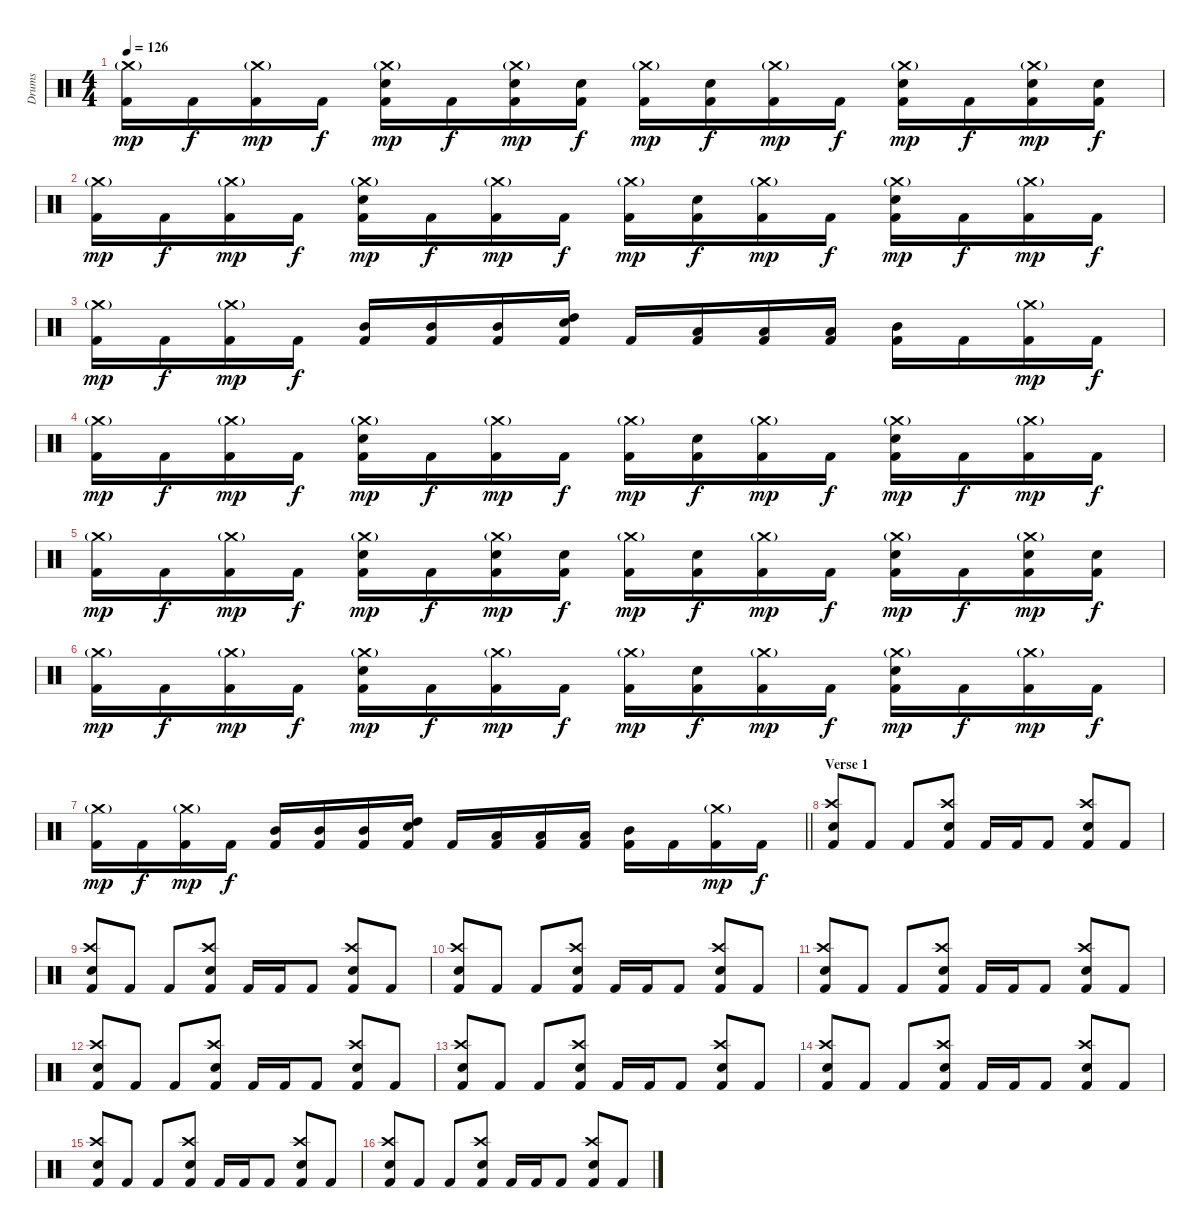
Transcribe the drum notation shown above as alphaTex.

\track ("Drums" "Drums") {instrument percussion}
\staff {score}
\articulation defaults
\ts (4 4)
\tempo 126
\clef neutral
\ks c
("Crash medium (hit)"{g} "Kick (hit) 2").16{dy mp} "Kick (hit) 2".16{dy f} ("Crash medium (hit)"{g} "Kick (hit) 2").16{dy mp} "Kick (hit) 2".16{dy f} ("Crash medium (hit)"{g} "Electric Snare (hit)" "Kick (hit) 2").16{dy mp} "Kick (hit) 2".16{dy f} ("Crash medium (hit)"{g} "Electric Snare (hit)" "Kick (hit) 2").16{dy mp} ("Electric Snare (hit)" "Kick (hit) 2").16{dy f} ("Crash medium (hit)"{g} "Kick (hit) 2").16{dy mp} ("Electric Snare (hit)" "Kick (hit) 2").16{dy f} ("Crash medium (hit)"{g} "Kick (hit) 2").16{dy mp} "Kick (hit) 2".16{dy f} ("Crash medium (hit)"{g} "Electric Snare (hit)" "Kick (hit) 2").16{dy mp} "Kick (hit) 2".16{dy f} ("Crash medium (hit)"{g} "Electric Snare (hit)" "Kick (hit) 2").16{dy mp} ("Electric Snare (hit)" "Kick (hit) 2").16{dy f} |
("Crash medium (hit)"{g} "Kick (hit) 2").16{dy mp} "Kick (hit) 2".16{dy f} ("Crash medium (hit)"{g} "Kick (hit) 2").16{dy mp} "Kick (hit) 2".16{dy f} ("Crash medium (hit)"{g} "Electric Snare (hit)" "Kick (hit) 2").16{dy mp} "Kick (hit) 2".16{dy f} ("Crash medium (hit)"{g} "Kick (hit) 2").16{dy mp} "Kick (hit) 2".16{dy f} ("Crash medium (hit)"{g} "Kick (hit) 2").16{dy mp} ("Electric Snare (hit)" "Kick (hit) 2").16{dy f} ("Crash medium (hit)"{g} "Kick (hit) 2").16{dy mp} "Kick (hit) 2".16{dy f} ("Crash medium (hit)"{g} "Electric Snare (hit)" "Kick (hit) 2").16{dy mp} "Kick (hit) 2".16{dy f} ("Crash medium (hit)"{g} "Kick (hit) 2").16{dy mp} "Kick (hit) 2".16{dy f} |
("Crash medium (hit)"{g} "Kick (hit) 2").16{dy mp} "Kick (hit) 2".16{dy f} ("Crash medium (hit)"{g} "Kick (hit) 2").16{dy mp} "Kick (hit) 2".16{dy f} ("Mid Tom (hit)" "Kick (hit) 2").16 ("Mid Tom (hit)" "Kick (hit) 2").16 ("Mid Tom (hit)" "Kick (hit) 2").16 ("Electric Snare (hit)" "High Tom (hit)" "Kick (hit) 2").16 "Kick (hit) 2".16 ("Low Tom (hit)" "Kick (hit) 2").16 ("Low Tom (hit)" "Kick (hit) 2").16 ("Low Tom (hit)" "Kick (hit) 2").16 ("Mid Tom (hit)" "Kick (hit) 2").16 "Kick (hit) 2".16 ("Crash medium (hit)"{g} "Kick (hit) 2").16{dy mp} "Kick (hit) 2".16{dy f} |
("Crash medium (hit)"{g} "Kick (hit) 2").16{dy mp} "Kick (hit) 2".16{dy f} ("Crash medium (hit)"{g} "Kick (hit) 2").16{dy mp} "Kick (hit) 2".16{dy f} ("Crash medium (hit)"{g} "Electric Snare (hit)" "Kick (hit) 2").16{dy mp} "Kick (hit) 2".16{dy f} ("Crash medium (hit)"{g} "Kick (hit) 2").16{dy mp} "Kick (hit) 2".16{dy f} ("Crash medium (hit)"{g} "Kick (hit) 2").16{dy mp} ("Electric Snare (hit)" "Kick (hit) 2").16{dy f} ("Crash medium (hit)"{g} "Kick (hit) 2").16{dy mp} "Kick (hit) 2".16{dy f} ("Crash medium (hit)"{g} "Electric Snare (hit)" "Kick (hit) 2").16{dy mp} "Kick (hit) 2".16{dy f} ("Crash medium (hit)"{g} "Kick (hit) 2").16{dy mp} "Kick (hit) 2".16{dy f} |
("Crash medium (hit)"{g} "Kick (hit) 2").16{dy mp} "Kick (hit) 2".16{dy f} ("Crash medium (hit)"{g} "Kick (hit) 2").16{dy mp} "Kick (hit) 2".16{dy f} ("Crash medium (hit)"{g} "Electric Snare (hit)" "Kick (hit) 2").16{dy mp} "Kick (hit) 2".16{dy f} ("Crash medium (hit)"{g} "Electric Snare (hit)" "Kick (hit) 2").16{dy mp} ("Electric Snare (hit)" "Kick (hit) 2").16{dy f} ("Crash medium (hit)"{g} "Kick (hit) 2").16{dy mp} ("Electric Snare (hit)" "Kick (hit) 2").16{dy f} ("Crash medium (hit)"{g} "Kick (hit) 2").16{dy mp} "Kick (hit) 2".16{dy f} ("Crash medium (hit)"{g} "Electric Snare (hit)" "Kick (hit) 2").16{dy mp} "Kick (hit) 2".16{dy f} ("Crash medium (hit)"{g} "Electric Snare (hit)" "Kick (hit) 2").16{dy mp} ("Electric Snare (hit)" "Kick (hit) 2").16{dy f} |
("Crash medium (hit)"{g} "Kick (hit) 2").16{dy mp} "Kick (hit) 2".16{dy f} ("Crash medium (hit)"{g} "Kick (hit) 2").16{dy mp} "Kick (hit) 2".16{dy f} ("Crash medium (hit)"{g} "Electric Snare (hit)" "Kick (hit) 2").16{dy mp} "Kick (hit) 2".16{dy f} ("Crash medium (hit)"{g} "Kick (hit) 2").16{dy mp} "Kick (hit) 2".16{dy f} ("Crash medium (hit)"{g} "Kick (hit) 2").16{dy mp} ("Electric Snare (hit)" "Kick (hit) 2").16{dy f} ("Crash medium (hit)"{g} "Kick (hit) 2").16{dy mp} "Kick (hit) 2".16{dy f} ("Crash medium (hit)"{g} "Electric Snare (hit)" "Kick (hit) 2").16{dy mp} "Kick (hit) 2".16{dy f} ("Crash medium (hit)"{g} "Kick (hit) 2").16{dy mp} "Kick (hit) 2".16{dy f} |
\barLineRight lightlight
("Crash medium (hit)"{g} "Kick (hit) 2").16{dy mp} "Kick (hit) 2".16{dy f} ("Crash medium (hit)"{g} "Kick (hit) 2").16{dy mp} "Kick (hit) 2".16{dy f} ("Mid Tom (hit)" "Kick (hit) 2").16 ("Mid Tom (hit)" "Kick (hit) 2").16 ("Mid Tom (hit)" "Kick (hit) 2").16 ("Electric Snare (hit)" "High Tom (hit)" "Kick (hit) 2").16 "Kick (hit) 2".16 ("Low Tom (hit)" "Kick (hit) 2").16 ("Low Tom (hit)" "Kick (hit) 2").16 ("Low Tom (hit)" "Kick (hit) 2").16 ("Mid Tom (hit)" "Kick (hit) 2").16 "Kick (hit) 2".16 ("Crash medium (hit)"{g} "Kick (hit) 2").16{dy mp} "Kick (hit) 2".16{dy f} |
\section ("" "Verse 1")
("Crash high (hit)" "Snare (hit) 2" "Kick (hit) 2").8 "Kick (hit) 2".8 "Kick (hit) 2".8 ("Crash high (hit)" "Snare (hit) 2" "Kick (hit) 2").8 "Kick (hit) 2".16 "Kick (hit) 2".16 "Kick (hit) 2".8 ("Crash high (hit)" "Snare (hit) 2" "Kick (hit) 2").8 "Kick (hit) 2".8 |
("Crash high (hit)" "Snare (hit) 2" "Kick (hit) 2").8 "Kick (hit) 2".8 "Kick (hit) 2".8 ("Crash high (hit)" "Snare (hit) 2" "Kick (hit) 2").8 "Kick (hit) 2".16 "Kick (hit) 2".16 "Kick (hit) 2".8 ("Crash high (hit)" "Snare (hit) 2" "Kick (hit) 2").8 "Kick (hit) 2".8 |
("Crash high (hit)" "Snare (hit) 2" "Kick (hit) 2").8 "Kick (hit) 2".8 "Kick (hit) 2".8 ("Crash high (hit)" "Snare (hit) 2" "Kick (hit) 2").8 "Kick (hit) 2".16 "Kick (hit) 2".16 "Kick (hit) 2".8 ("Crash high (hit)" "Snare (hit) 2" "Kick (hit) 2").8 "Kick (hit) 2".8 |
("Crash high (hit)" "Snare (hit) 2" "Kick (hit) 2").8 "Kick (hit) 2".8 "Kick (hit) 2".8 ("Crash high (hit)" "Snare (hit) 2" "Kick (hit) 2").8 "Kick (hit) 2".16 "Kick (hit) 2".16 "Kick (hit) 2".8 ("Crash high (hit)" "Snare (hit) 2" "Kick (hit) 2").8 "Kick (hit) 2".8 |
("Crash high (hit)" "Snare (hit) 2" "Kick (hit) 2").8 "Kick (hit) 2".8 "Kick (hit) 2".8 ("Crash high (hit)" "Snare (hit) 2" "Kick (hit) 2").8 "Kick (hit) 2".16 "Kick (hit) 2".16 "Kick (hit) 2".8 ("Crash high (hit)" "Snare (hit) 2" "Kick (hit) 2").8 "Kick (hit) 2".8 |
("Crash high (hit)" "Snare (hit) 2" "Kick (hit) 2").8 "Kick (hit) 2".8 "Kick (hit) 2".8 ("Crash high (hit)" "Snare (hit) 2" "Kick (hit) 2").8 "Kick (hit) 2".16 "Kick (hit) 2".16 "Kick (hit) 2".8 ("Crash high (hit)" "Snare (hit) 2" "Kick (hit) 2").8 "Kick (hit) 2".8 |
("Crash high (hit)" "Snare (hit) 2" "Kick (hit) 2").8 "Kick (hit) 2".8 "Kick (hit) 2".8 ("Crash high (hit)" "Snare (hit) 2" "Kick (hit) 2").8 "Kick (hit) 2".16 "Kick (hit) 2".16 "Kick (hit) 2".8 ("Crash high (hit)" "Snare (hit) 2" "Kick (hit) 2").8 "Kick (hit) 2".8 |
("Crash high (hit)" "Snare (hit) 2" "Kick (hit) 2").8 "Kick (hit) 2".8 "Kick (hit) 2".8 ("Crash high (hit)" "Snare (hit) 2" "Kick (hit) 2").8 "Kick (hit) 2".16 "Kick (hit) 2".16 "Kick (hit) 2".8 ("Crash high (hit)" "Snare (hit) 2" "Kick (hit) 2").8 "Kick (hit) 2".8 |
("Crash high (hit)" "Snare (hit) 2" "Kick (hit) 2").8 "Kick (hit) 2".8 "Kick (hit) 2".8 ("Crash high (hit)" "Snare (hit) 2" "Kick (hit) 2").8 "Kick (hit) 2".16 "Kick (hit) 2".16 "Kick (hit) 2".8 ("Crash high (hit)" "Snare (hit) 2" "Kick (hit) 2").8 "Kick (hit) 2".8
